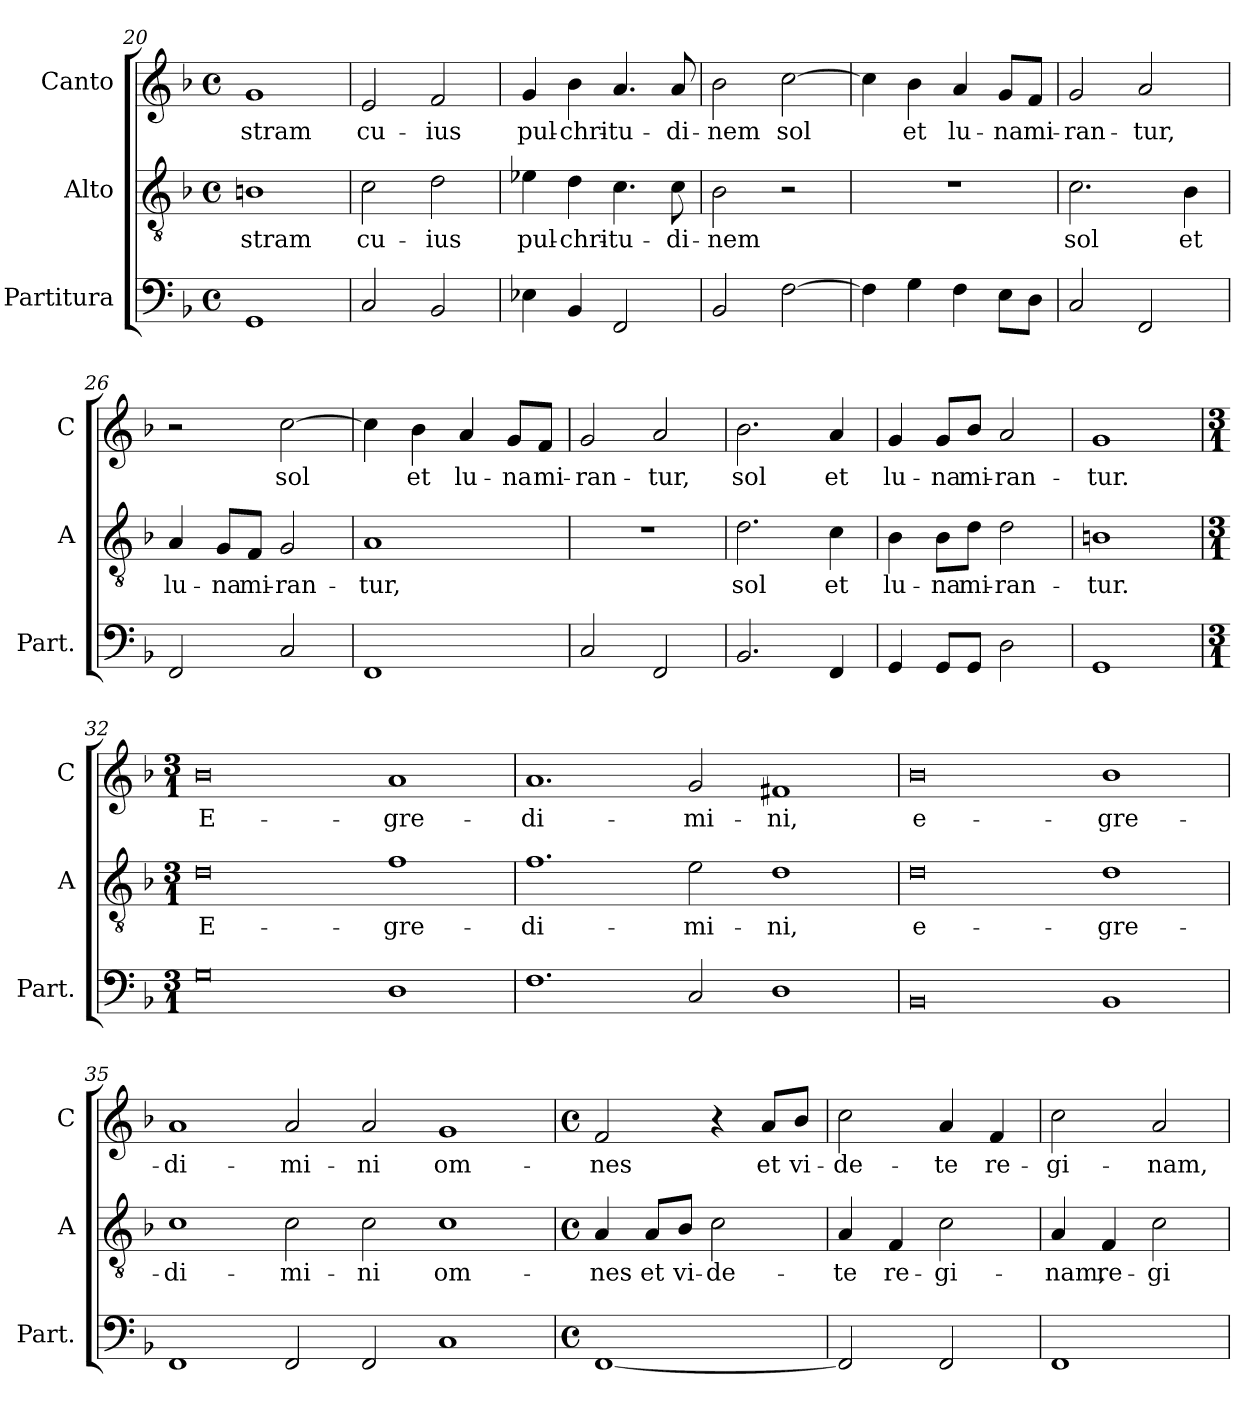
**kern	**kern	**text	**kern	**text
*part3	*part2	*part2	*part1	*part1
*staff3	*staff2	*staff2	*staff1	*staff1
*I"Partitura	*I"Alto	*	*I"Canto	*
*I'Part.	*I'A	*	*I'C	*
*clefF4	*clefGv2	*	*clefG2	*
*k[b-]	*k[b-]	*	*k[b-]	*
*F:	*F:	*	*F:	*
*M4/4	*M4/4	*	*M4/4	*
*met(c)	*met(c)	*	*met(c)	*
=20	=20	=20	=20	=20
1GG	1Bn	-stram	1g	-stram
=21	=21	=21	=21	=21
2C/	2c\	cu-	2e/	cu-
2BB-/	2d\	-ius	2f/	-ius
=22	=22	=22	=22	=22
4E-X\	4e-X\	pul-	4g/	pul-
4BB-/	4d\	-chri-	4b-\	-chri-
2FF/	4.c\	-tu-	4.a/	-tu-
.	8c\	-di-	8a/	-di-
=23	=23	=23	=23	=23
2BB-/	2B-\	-nem	2b-\	-nem
[2F\	2r	.	[2cc\	sol
=24	=24	=24	=24	=24
4F\]	1r	.	4cc\]	.
4G\	.	.	4b-\	et
4F\	.	.	4a/	lu-
8E\L	.	.	8g/L	-na
8D\J	.	.	8f/J	mi-
=25	=25	=25	=25	=25
2C/	2.c\	sol	2g/	-ran-
2FF/	.	.	2a/	-tur,
.	4B-\	et	.	.
=26	=26	=26	=26	=26
2FF/	4A/	lu-	2r	.
.	8G/L	-na	.	.
.	8F/J	mi-	.	.
2C/	2G/	-ran-	[2cc\	sol
=27	=27	=27	=27	=27
1FF	1A	-tur,	4cc\]	.
.	.	.	4b-\	et
.	.	.	4a/	lu-
.	.	.	8g/L	-na
.	.	.	8f/J	mi-
=28	=28	=28	=28	=28
2C/	1r	.	2g/	-ran-
2FF/	.	.	2a/	-tur,
=29	=29	=29	=29	=29
2.BB-/	2.d\	sol	2.b-\	sol
4FF/	4c\	et	4a/	et
=30	=30	=30	=30	=30
4GG/	4B-\	lu-	4g/	lu-
8GG/L	8B-\L	-na	8g/L	-na
8GG/J	8d\J	mi-	8b-/J	mi-
2D\	2d\	-ran-	2a/	-ran-
=31	=31	=31	=31	=31
1GG	1Bn	-tur.	1g	-tur.
=32	=32	=32	=32	=32
*M3/1	*M3/1	*	*M3/1	*
*	*	*	*MM480	*
0G	0d	E-	0b-	E-
1D	1f	-gre-	1a	-gre-
=33	=33	=33	=33	=33
1.F	1.f	-di-	1.a	-di-
2C/	2e\	-mi-	2g/	-mi-
1D	1d	-ni,	1f#X	-ni,
=34	=34	=34	=34	=34
0BB-	0d	e-	0b-	e-
1BB-	1d	-gre-	1b-	-gre-
=35	=35	=35	=35	=35
1FF	1c	-di-	1a	-di-
2FF/	2c\	-mi-	2a/	-mi-
2FF/	2c\	-ni	2a/	-ni
1C	1c	om-	1g	om-
=36	=36	=36	=36	=36
*M4/4	*M4/4	*	*M4/4	*
*met(c)	*met(c)	*	*met(c)	*
*	*	*	*MM120	*
[1FF	4A/	-nes	2f/	-nes
.	8A/L	et	.	.
.	8B-/J	vi-	.	.
.	2c\	-de-	4r	.
.	.	.	8a/L	et
.	.	.	8b-/J	vi-
=37	=37	=37	=37	=37
2FF/]	4A/	-te	2cc\	-de-
.	4F/	re-	.	.
2FF/	2c\	-gi-	4a/	-te
.	.	.	4f/	re-
=38	=38	=38	=38	=38
1FF	4A/	-nam,	2cc\	-gi-
.	4F/	re-	.	.
.	2c\	-gi-	2a/	-nam,
=	=	=	=	=
*-	*-	*-	*-	*-
